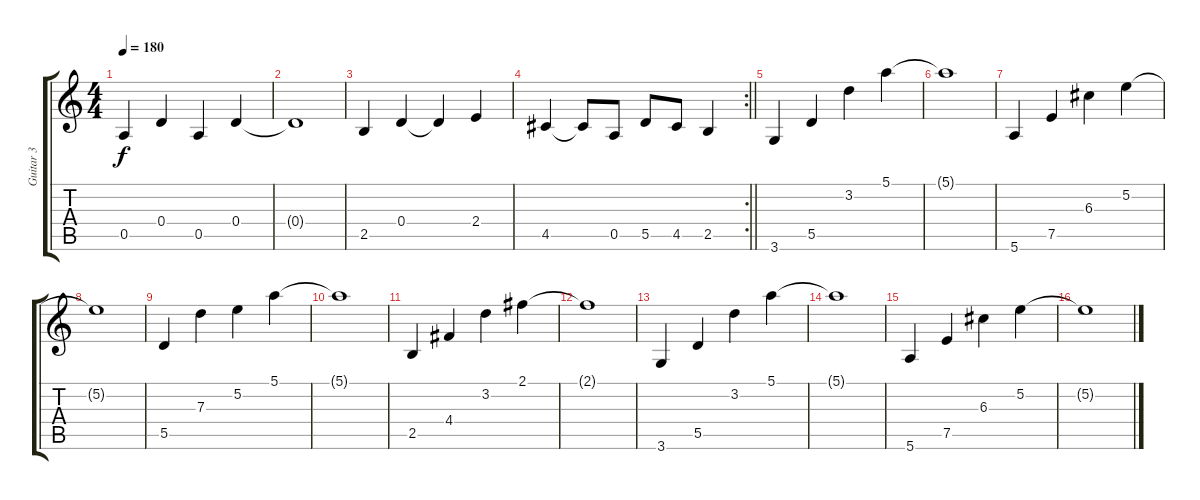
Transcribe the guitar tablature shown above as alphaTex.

\track ("Guitar 3" "Guitar 3") {instrument electricguitarclean}
\staff {score tabs}
\tuning (E4 B3 G3 D3 A2 E2) {hide}
\ts (4 4)
\tempo 180
\clef g2
\ks c
0.5.4{dy f} 0.4.4 0.5.4 0.4.4 |
0.4{t}.1 |
2.5.4 0.4.4 0.4{t}.4 2.4.4 |
\rc 2
\barLineRight lightlight
4.5.4 4.5{t}.8 0.5.8 5.5.8 4.5.8 2.5.4 |
3.6.4 5.5.4 3.2.4 5.1.4 |
5.1{t}.1 |
5.6.4 7.5.4 6.3.4 5.2.4 |
5.2{t}.1 |
5.5.4 7.3.4 5.2.4 5.1.4 |
5.1{t}.1 |
2.5.4 4.4.4 3.2.4 2.1.4 |
2.1{t}.1 |
3.6.4 5.5.4 3.2.4 5.1.4 |
5.1{t}.1 |
5.6.4 7.5.4 6.3.4 5.2.4 |
5.2{t}.1
